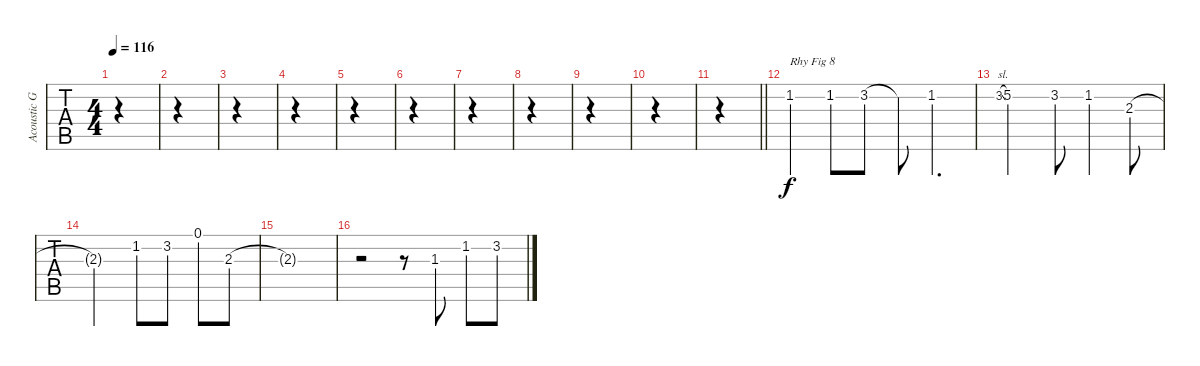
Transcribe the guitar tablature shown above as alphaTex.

\track ("Acoustic Guitar (Tr. 6B)" "Acoustic G") {instrument acousticguitarsteel}
\staff {tabs}
\tuning (E4 B3 G3 D3 A2 E2) {hide}
\ts (4 4)
\tempo 116
\clef g2
\ks c
|
|
|
|
|
|
|
|
|
|
\barLineRight lightlight
|
1.2.4{txt "Rhy Fig 8"} 1.2.8 3.2.8 3.2{t}.8 1.2.4{d} |
3.2{sl}.8{gr onbeat} 5.2.2 3.2.8 1.2.4 2.3.8 |
2.3{t}.2 1.2.8 3.2.8 0.1.8 2.3.8 |
2.3{t}.1 |
r.2 r.8 1.3.8 1.2.8 3.2.8
